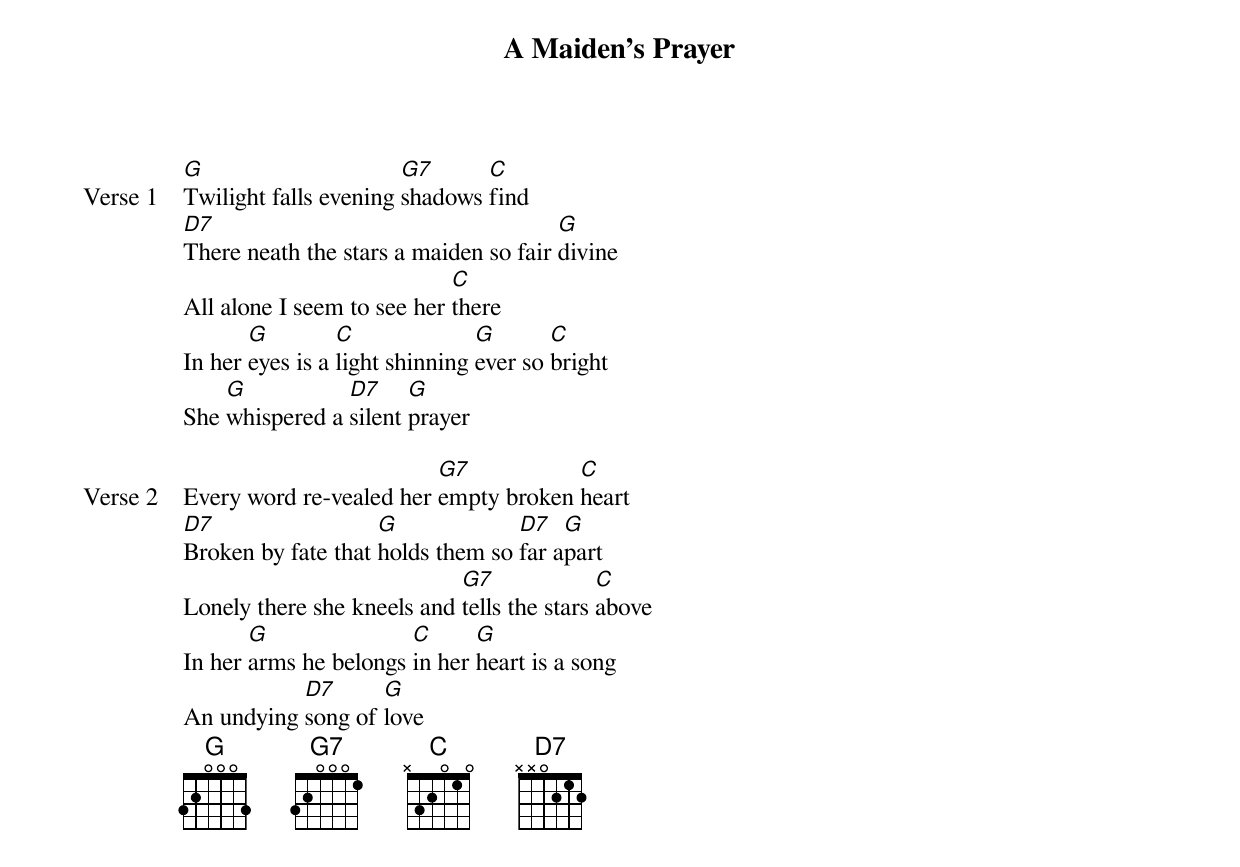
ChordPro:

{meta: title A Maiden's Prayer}
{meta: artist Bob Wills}
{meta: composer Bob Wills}

{start_of_verse: Verse 1}
[G]Twilight falls evening [G7]shadows [C]find
[D7]There neath the stars a maiden so fair [G]divine
All alone I seem to see her [C]there
In her [G]eyes is a [C]light shinning [G]ever so [C]bright
She [G]whispered a [D7]silent [G]prayer
{end_of_verse}

{start_of_verse: Verse 2}
Every word re-vealed her [G7]empty broken [C]heart
[D7]Broken by fate that [G]holds them so [D7]far a[G]part
Lonely there she kneels and [G7]tells the stars [C]above
In her [G]arms he belongs [C]in her [G]heart is a song
An undying [D7]song of [G]love
{end_of_verse}
